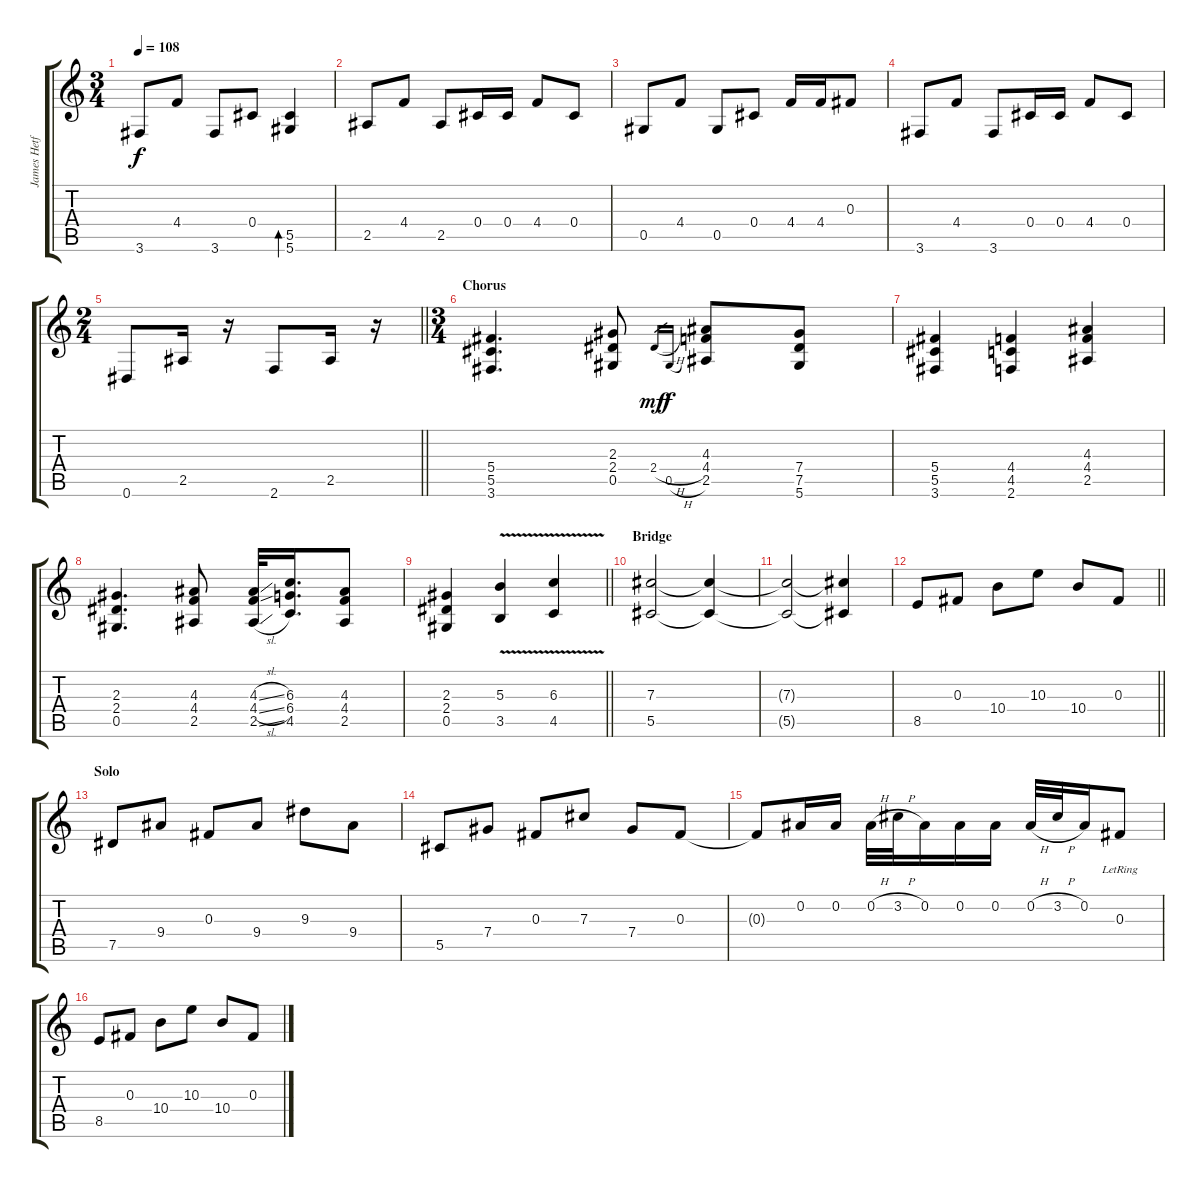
\track ("James Hetfield" "James Hetf") {instrument electricguitarjazz}
\staff {score tabs}
\tuning (Eb4 Bb3 Gb3 Db3 Ab2 Eb2) {hide}
\ts (3 4)
\tempo 108
\clef g2
\ks c
3.6.8{dy f} 4.4.8 3.6.8 0.4.8 (5.5 5.6).4{bd 240} |
2.5.8 4.4.8 2.5.8 0.4.16 0.4.16 4.4.8 0.4.8 |
0.5.8 4.4.8 0.5.8 0.4.8 4.4.16 4.4.16 0.3.8 |
3.6.8 4.4.8 3.6.8 0.4.16 0.4.16 4.4.8 0.4.8 |
\ts (2 4)
\barLineRight lightlight
0.6.8 2.5.16 r.16 2.6.8 2.5.16 r.16 |
\ts (3 4)
\section ("" "Chorus")
(5.4 5.5 3.6).4{d instrument overdrivenguitar} (2.3 2.4 0.5).8 2.4{h}.16{gr dy mf} 0.5{h}.16{gr dy f} (4.3 4.4 2.5).8 (7.4 7.5 5.6).8 |
(5.4 5.5 3.6).4 (4.4 4.5 2.6).4 (4.3 4.4 2.5).4 |
(2.3 2.4 0.5).4{d} (4.3 4.4 2.5).8 (4.3{sl} 4.4{sl} 2.5{sl}).32 (6.3 6.4 4.5).16{d} (4.3 4.4 2.5).8 |
\barLineRight lightlight
(2.3 2.4 0.5).4 (5.3 3.5{v}).4 (6.3 4.5{v}).4 |
\section ("" "Bridge")
(7.3 5.5).2 (7.3{t} 5.5{t}).4 |
(7.3{t} 5.5{t}).2 (7.3{t} 5.5{t}).4 |
\barLineRight lightlight
8.5.8{instrument electricguitarjazz} 0.3.8 10.4.8 10.3.8 10.4.8 0.3.8 |
\section ("" "Solo")
7.5.8 9.4.8 0.3.8 9.4.8 9.3.8 9.4.8 |
5.5.8 7.4.8 0.3.8 7.3.8 7.4.8 0.3.8 |
0.3{t}.8 0.2.16 0.2.16 0.2{h}.32 3.2{h}.32 0.2.16 0.2.16 0.2.16 0.2{h}.32 3.2{h}.32 0.2.16 0.3{lr}.8 |
8.5.8 0.3.8 10.4.8 10.3.8 10.4.8 0.3.8
